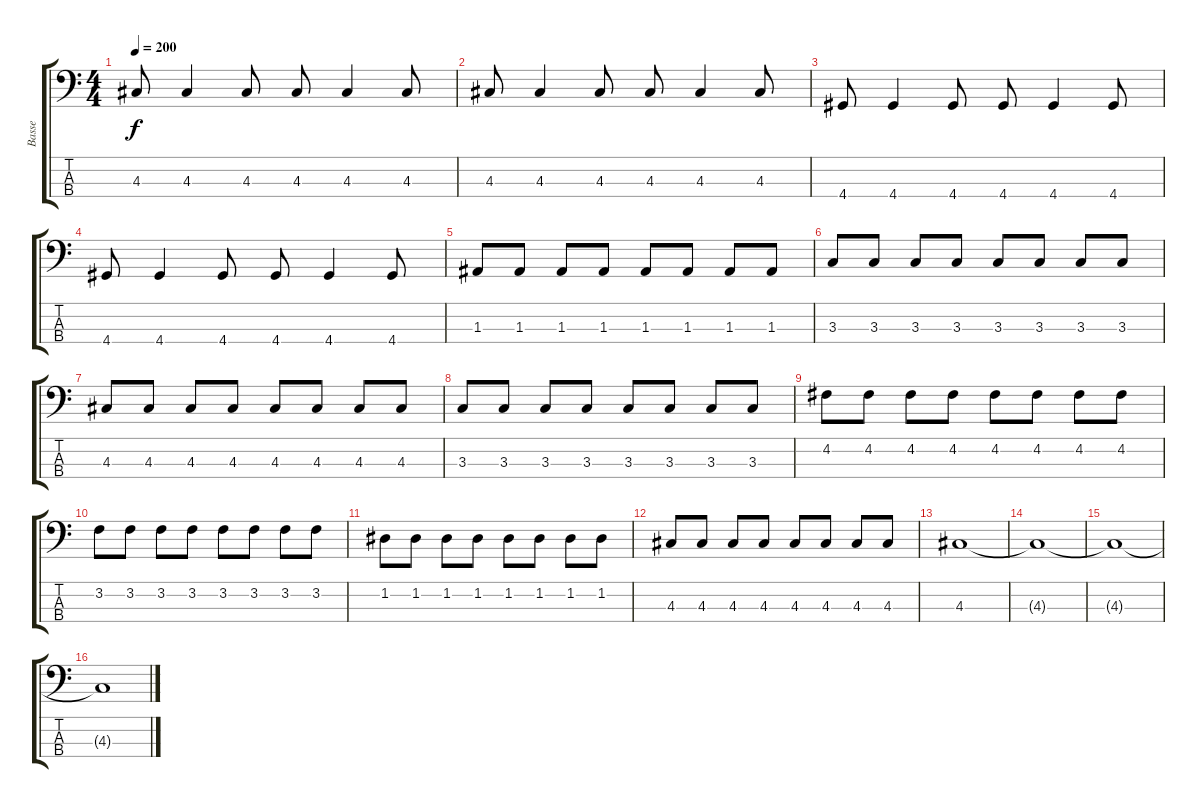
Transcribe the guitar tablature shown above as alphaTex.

\track ("Basse" "Basse") {instrument electricbassfinger}
\staff {score tabs}
\tuning (G2 D2 A1 E1) {hide}
\ts (4 4)
\tempo 200
\clef f4
\ks c
4.3.8{dy f} 4.3.4 4.3.8 4.3.8 4.3.4 4.3.8 |
4.3.8 4.3.4 4.3.8 4.3.8 4.3.4 4.3.8 |
4.4.8 4.4.4 4.4.8 4.4.8 4.4.4 4.4.8 |
4.4.8 4.4.4 4.4.8 4.4.8 4.4.4 4.4.8 |
1.3.8 1.3.8 1.3.8 1.3.8 1.3.8 1.3.8 1.3.8 1.3.8 |
3.3.8 3.3.8 3.3.8 3.3.8 3.3.8 3.3.8 3.3.8 3.3.8 |
4.3.8 4.3.8 4.3.8 4.3.8 4.3.8 4.3.8 4.3.8 4.3.8 |
3.3.8 3.3.8 3.3.8 3.3.8 3.3.8 3.3.8 3.3.8 3.3.8 |
4.2.8 4.2.8 4.2.8 4.2.8 4.2.8 4.2.8 4.2.8 4.2.8 |
3.2.8 3.2.8 3.2.8 3.2.8 3.2.8 3.2.8 3.2.8 3.2.8 |
1.2.8 1.2.8 1.2.8 1.2.8 1.2.8 1.2.8 1.2.8 1.2.8 |
4.3.8 4.3.8 4.3.8 4.3.8 4.3.8 4.3.8 4.3.8 4.3.8 |
4.3.1 |
4.3{t}.1 |
4.3{t}.1 |
4.3{t}.1
